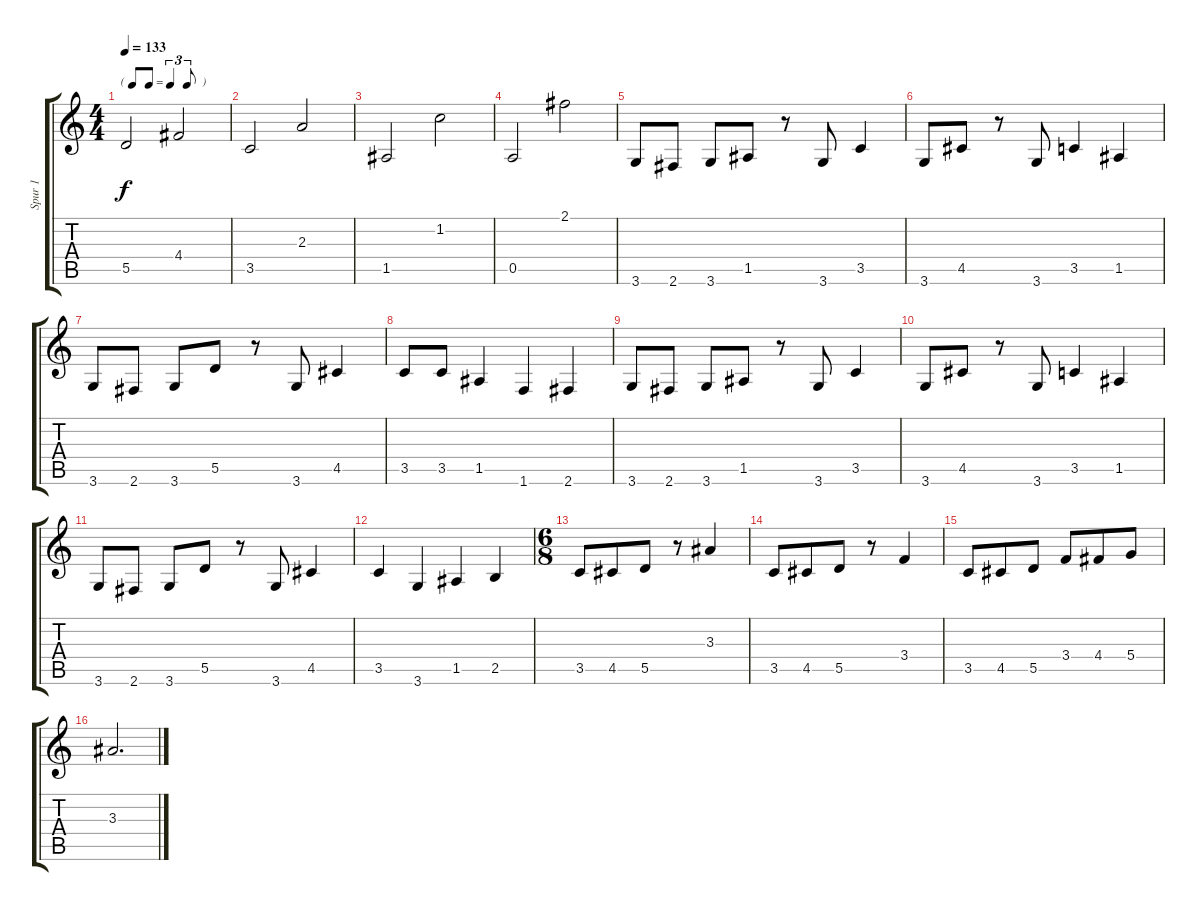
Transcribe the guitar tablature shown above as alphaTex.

\track ("Spur 1" "Spur 1") {instrument acousticguitarsteel}
\staff {score tabs}
\tuning (E4 B3 G3 D3 A2 E2) {hide}
\ts (4 4)
\tf triplet8th
\tempo 133
\clef g2
\ks c
5.5.2{dy f} 4.4.2 |
3.5.2 2.3.2 |
1.5.2 1.2.2 |
0.5.2 2.1.2 |
3.6.8 2.6.8 3.6.8 1.5.8 r.8 3.6.8 3.5.4 |
3.6.8 4.5.8 r.8 3.6.8 3.5.4 1.5.4 |
3.6.8 2.6.8 3.6.8 5.5.8 r.8 3.6.8 4.5.4 |
3.5.8 3.5.8 1.5.4 1.6.4 2.6.4 |
3.6.8 2.6.8 3.6.8 1.5.8 r.8 3.6.8 3.5.4 |
3.6.8 4.5.8 r.8 3.6.8 3.5.4 1.5.4 |
3.6.8 2.6.8 3.6.8 5.5.8 r.8 3.6.8 4.5.4 |
3.5.4 3.6.4 1.5.4 2.5.4 |
\ts (6 8)
3.5.8 4.5.8 5.5.8 r.8 3.3.4 |
3.5.8 4.5.8 5.5.8 r.8 3.4.4 |
3.5.8 4.5.8 5.5.8 3.4.8 4.4.8 5.4.8 |
3.3.2{d}
